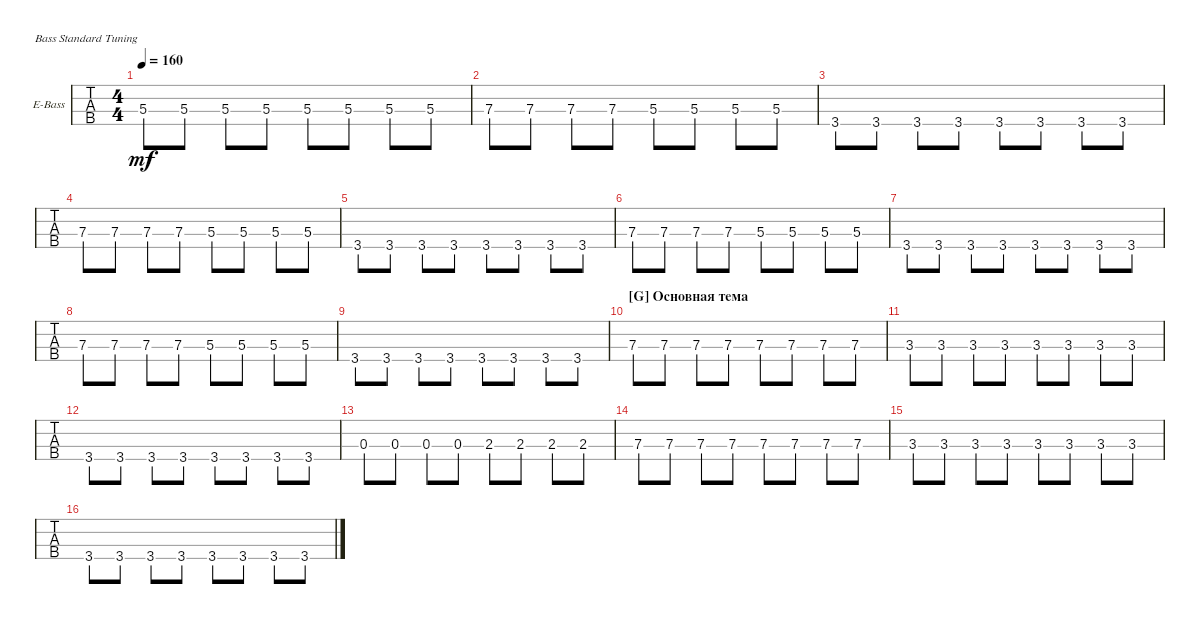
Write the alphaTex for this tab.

\bracketExtendMode groupsimilarinstruments
\firstSystemTrackNameOrientation horizontal
\otherSystemsTrackNameOrientation horizontal
\track ("Electric Bass" "E-Bass") {instrument electricbassfinger}
\staff {tabs}
\tuning (G2 D2 A1 E1)
\ts (4 4)
\tempo 160
\clef f4
\scale
0.333333
\ks c
5.3.8{dy mf} 5.3.8 5.3.8 5.3.8 5.3.8 5.3.8 5.3.8 5.3.8 |
\scale
0.333333 7.3.8 7.3.8 7.3.8 7.3.8 5.3.8 5.3.8 5.3.8 5.3.8 |
\scale
0.333333 3.4.8 3.4.8 3.4.8 3.4.8 3.4.8 3.4.8 3.4.8 3.4.8 |
\scale
0.333333 7.3.8 7.3.8 7.3.8 7.3.8 5.3.8 5.3.8 5.3.8 5.3.8 |
\scale
0.333333 3.4.8 3.4.8 3.4.8 3.4.8 3.4.8 3.4.8 3.4.8 3.4.8 |
\scale
0.333333 7.3.8 7.3.8 7.3.8 7.3.8 5.3.8 5.3.8 5.3.8 5.3.8 |
\scale
0.333333 3.4.8 3.4.8 3.4.8 3.4.8 3.4.8 3.4.8 3.4.8 3.4.8 |
\scale
0.333333 7.3.8 7.3.8 7.3.8 7.3.8 5.3.8 5.3.8 5.3.8 5.3.8 |
\scale
0.333333 3.4.8 3.4.8 3.4.8 3.4.8 3.4.8 3.4.8 3.4.8 3.4.8 |
\section ("G" "Основная тема")
\scale
0.333333 7.3.8 7.3.8 7.3.8 7.3.8 7.3.8 7.3.8 7.3.8 7.3.8 |
\scale
0.333333 3.3.8 3.3.8 3.3.8 3.3.8 3.3.8 3.3.8 3.3.8 3.3.8 |
\scale
0.333333 3.4.8 3.4.8 3.4.8 3.4.8 3.4.8 3.4.8 3.4.8 3.4.8 |
\scale
0.333333 0.3.8 0.3.8 0.3.8 0.3.8 2.3.8 2.3.8 2.3.8 2.3.8 |
\scale
0.333333 7.3.8 7.3.8 7.3.8 7.3.8 7.3.8 7.3.8 7.3.8 7.3.8 |
\scale
0.333333 3.3.8 3.3.8 3.3.8 3.3.8 3.3.8 3.3.8 3.3.8 3.3.8 |
\scale
0.333333 3.4.8 3.4.8 3.4.8 3.4.8 3.4.8 3.4.8 3.4.8 3.4.8
